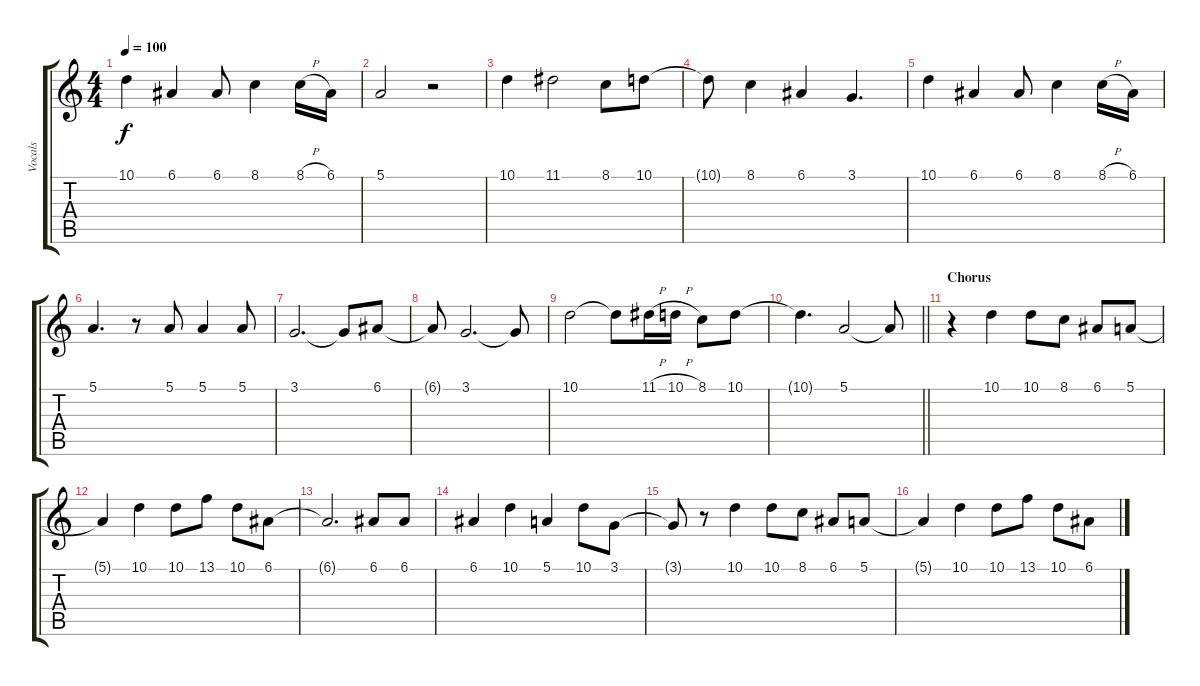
\track ("Vocals" "Vocals") {instrument flute}
\staff {score tabs}
\tuning (E4 B3 G3 D3 A2 E2) {hide}
\ts (4 4)
\tempo 100
\clef g2
\ks c
10.1.4{dy f} 6.1.4 6.1.8 8.1.4 8.1{h}.16 6.1.16 |
5.1.2 r.2 |
10.1.4 11.1.2 8.1.8 10.1.8 |
10.1{t}.8 8.1.4 6.1.4 3.1.4{d} |
10.1.4 6.1.4 6.1.8 8.1.4 8.1{h}.16 6.1.16 |
5.1.4{d} r.8 5.1.8 5.1.4 5.1.8 |
3.1.2{d} 3.1{t}.8 6.1.8 |
6.1{t}.8 3.1.2{d} 3.1{t}.8 |
10.1.2 10.1{t}.8 11.1{h}.16 10.1{h}.16 8.1.8 10.1.8 |
\barLineRight lightlight
10.1{t}.4{d} 5.1.2 5.1{t}.8 |
\section ("" "Chorus")
r.4 10.1.4 10.1.8 8.1.8 6.1.8 5.1.8 |
5.1{t}.4 10.1.4 10.1.8 13.1.8 10.1.8 6.1.8 |
6.1{t}.2{d} 6.1.8 6.1.8 |
6.1.4 10.1.4 5.1.4 10.1.8 3.1.8 |
3.1{t}.8 r.8 10.1.4 10.1.8 8.1.8 6.1.8 5.1.8 |
5.1{t}.4 10.1.4 10.1.8 13.1.8 10.1.8 6.1.8
